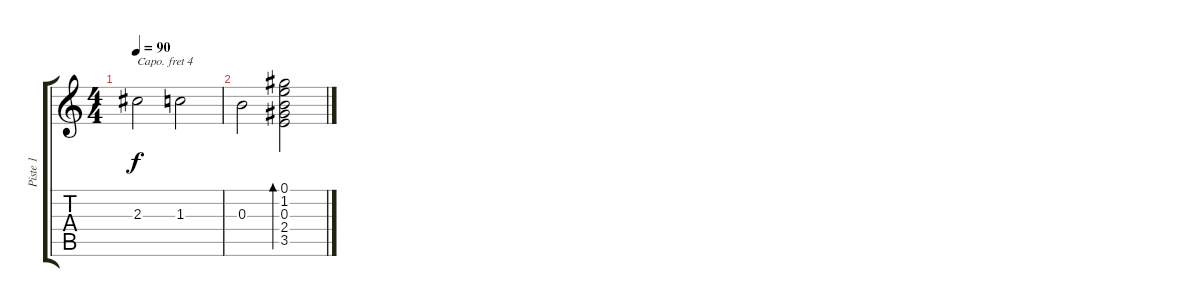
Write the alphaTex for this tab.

\track ("Piste 1" "Piste 1") {instrument acousticguitarsteel}
\staff {score tabs}
\capo 4
\tuning (E4 B3 G3 D3 A2 E2) {hide}
\ts (4 4)
\tempo 90
\clef g2
\ks c
2.3.2{dy f} 1.3.2 |
0.3.2 (0.1 1.2 0.3 2.4 3.5).2{bd 240}
